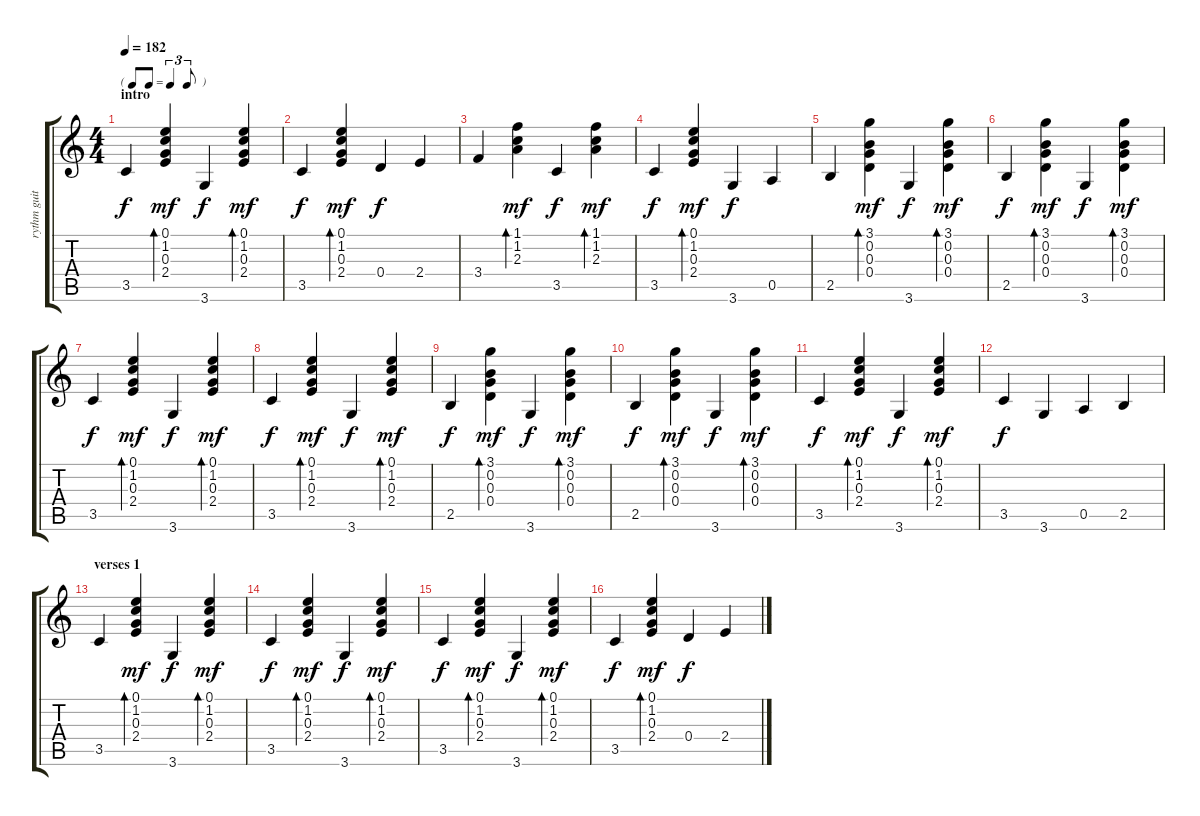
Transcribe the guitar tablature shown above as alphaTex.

\track ("rythm guitar" "rythm guit") {instrument acousticguitarsteel}
\staff {score tabs}
\tuning (E4 B3 G3 D3 A2 E2) {hide}
\ts (4 4)
\tf triplet8th
\section ("" "intro")
\tempo 182
\clef g2
\ks c
3.5.4{dy f instrument acousticguitarsteel} (0.1 1.2 0.3 2.4).4{bd 60 dy mf} 3.6.4{dy f} (0.1 1.2 0.3 2.4).4{bd 60 dy mf} |
3.5.4{dy f} (0.1 1.2 0.3 2.4).4{bd 60 dy mf} 0.4.4{dy f} 2.4.4 |
3.4.4 (1.1 1.2 2.3).4{bd 60 dy mf} 3.5.4{dy f} (1.1 1.2 2.3).4{bd 120 dy mf} |
3.5.4{dy f} (0.1 1.2 0.3 2.4).4{bd 60 dy mf} 3.6.4{dy f} 0.5.4 |
2.5.4 (3.1 0.2 0.3 0.4).4{bd 120 dy mf} 3.6.4{dy f} (3.1 0.2 0.3 0.4).4{bd 120 dy mf} |
2.5.4{dy f} (3.1 0.2 0.3 0.4).4{bd 120 dy mf} 3.6.4{dy f} (3.1 0.2 0.3 0.4).4{bd 120 dy mf} |
3.5.4{dy f} (0.1 1.2 0.3 2.4).4{bd 60 dy mf} 3.6.4{dy f} (0.1 1.2 0.3 2.4).4{bd 60 dy mf} |
3.5.4{dy f} (0.1 1.2 0.3 2.4).4{bd 60 dy mf} 3.6.4{dy f} (0.1 1.2 0.3 2.4).4{bd 60 dy mf} |
2.5.4{dy f} (3.1 0.2 0.3 0.4).4{bd 120 dy mf} 3.6.4{dy f} (3.1 0.2 0.3 0.4).4{bd 120 dy mf} |
2.5.4{dy f} (3.1 0.2 0.3 0.4).4{bd 120 dy mf} 3.6.4{dy f} (3.1 0.2 0.3 0.4).4{bd 120 dy mf} |
3.5.4{dy f} (0.1 1.2 0.3 2.4).4{bd 60 dy mf} 3.6.4{dy f} (0.1 1.2 0.3 2.4).4{bd 60 dy mf} |
3.5.4{dy f} 3.6.4 0.5.4 2.5.4 |
\section ("" "verses 1")
3.5.4 (0.1 1.2 0.3 2.4).4{bd 60 dy mf} 3.6.4{dy f} (0.1 1.2 0.3 2.4).4{bd 60 dy mf} |
3.5.4{dy f} (0.1 1.2 0.3 2.4).4{bd 60 dy mf} 3.6.4{dy f} (0.1 1.2 0.3 2.4).4{bd 60 dy mf} |
3.5.4{dy f} (0.1 1.2 0.3 2.4).4{bd 60 dy mf} 3.6.4{dy f} (0.1 1.2 0.3 2.4).4{bd 60 dy mf} |
3.5.4{dy f} (0.1 1.2 0.3 2.4).4{bd 60 dy mf} 0.4.4{dy f} 2.4.4
